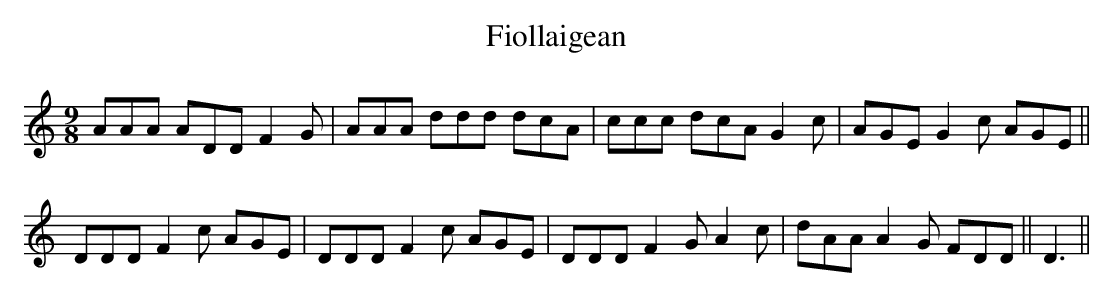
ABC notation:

X:1
T: Fiollaigean
M: 9/8
L: 1/8
K: Ddor
AAA ADD F2G|AAA ddd dcA|ccc dcA G2c|AGE G2c AGE||
DDD F2c AGE|DDD F2c AGE|DDD F2G A2c|dAA A2G FDD||D3||
